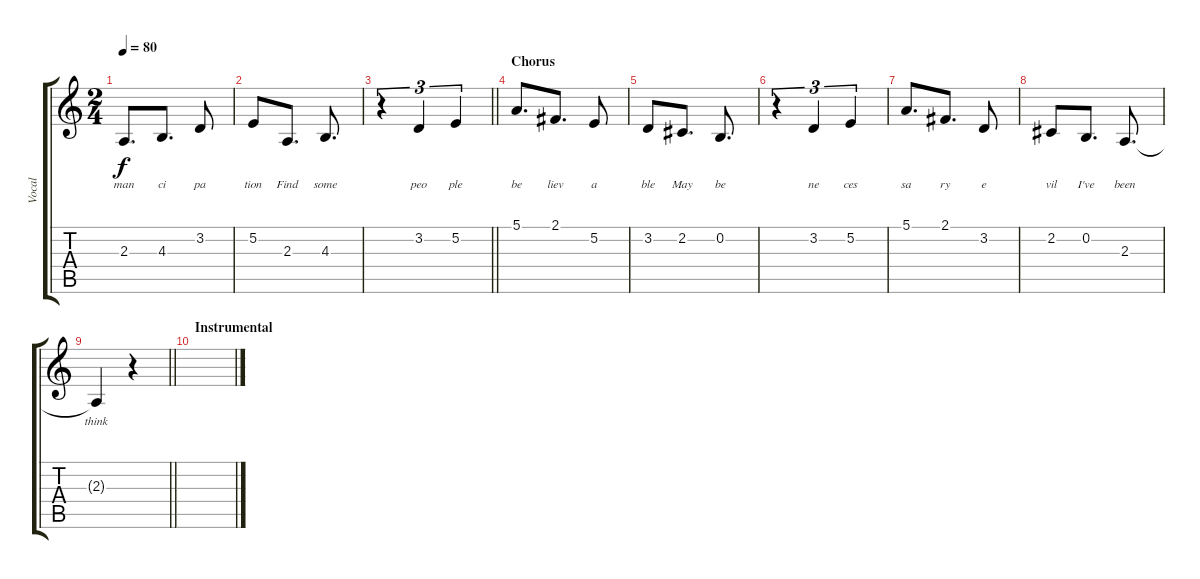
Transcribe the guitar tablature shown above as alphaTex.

\track ("Vocal" "Vocal") {instrument acousticgrandpiano}
\staff {score tabs}
\tuning (E4 B3 G3 D3 A2 E2) {hide}
\ts (2 4)
\tempo 80
\clef g2
\ks c
2.3.8{d lyrics (0 "man") lyrics (1 "") lyrics (2 "") lyrics (3 "") lyrics (4 "") dy f} 4.3.8{d lyrics (0 "ci") lyrics (1 "") lyrics (2 "") lyrics (3 "") lyrics (4 "")} 3.2.8{lyrics (0 "pa") lyrics (1 "") lyrics (2 "") lyrics (3 "") lyrics (4 "")} |
5.2.8{lyrics (0 "tion") lyrics (1 "") lyrics (2 "") lyrics (3 "") lyrics (4 "")} 2.3.8{d lyrics (0 "Find") lyrics (1 "") lyrics (2 "") lyrics (3 "") lyrics (4 "")} 4.3.8{d lyrics (0 "some") lyrics (1 "") lyrics (2 "") lyrics (3 "") lyrics (4 "")} |
\barLineRight lightlight
r.4{tu (3 2)} 3.2.4{tu (3 2) lyrics (0 "peo") lyrics (1 "") lyrics (2 "") lyrics (3 "") lyrics (4 "")} 5.2.4{tu (3 2) lyrics (0 "ple") lyrics (1 "") lyrics (2 "") lyrics (3 "") lyrics (4 "")} |
\section ("" "Chorus")
5.1.8{d lyrics (0 "be") lyrics (1 "") lyrics (2 "") lyrics (3 "") lyrics (4 "")} 2.1.8{d lyrics (0 "liev") lyrics (1 "") lyrics (2 "") lyrics (3 "") lyrics (4 "")} 5.2.8{lyrics (0 "a") lyrics (1 "") lyrics (2 "") lyrics (3 "") lyrics (4 "")} |
3.2.8{lyrics (0 "ble") lyrics (1 "") lyrics (2 "") lyrics (3 "") lyrics (4 "")} 2.2.8{d lyrics (0 "May") lyrics (1 "") lyrics (2 "") lyrics (3 "") lyrics (4 "")} 0.2.8{d lyrics (0 "be") lyrics (1 "") lyrics (2 "") lyrics (3 "") lyrics (4 "")} |
r.4{tu (3 2)} 3.2.4{tu (3 2) lyrics (0 "ne") lyrics (1 "") lyrics (2 "") lyrics (3 "") lyrics (4 "")} 5.2.4{tu (3 2) lyrics (0 "ces") lyrics (1 "") lyrics (2 "") lyrics (3 "") lyrics (4 "")} |
5.1.8{d lyrics (0 "sa") lyrics (1 "") lyrics (2 "") lyrics (3 "") lyrics (4 "")} 2.1.8{d lyrics (0 "ry") lyrics (1 "") lyrics (2 "") lyrics (3 "") lyrics (4 "")} 3.2.8{lyrics (0 "e") lyrics (1 "") lyrics (2 "") lyrics (3 "") lyrics (4 "")} |
2.2.8{lyrics (0 "vil") lyrics (1 "") lyrics (2 "") lyrics (3 "") lyrics (4 "")} 0.2.8{d lyrics (0 "I've") lyrics (1 "") lyrics (2 "") lyrics (3 "") lyrics (4 "")} 2.3.8{d lyrics (0 "been") lyrics (1 "") lyrics (2 "") lyrics (3 "") lyrics (4 "")} |
\barLineRight lightlight
2.3{t}.4{lyrics (0 "think") lyrics (1 "") lyrics (2 "") lyrics (3 "") lyrics (4 "")} r.4 |
\section ("" "Instrumental")
